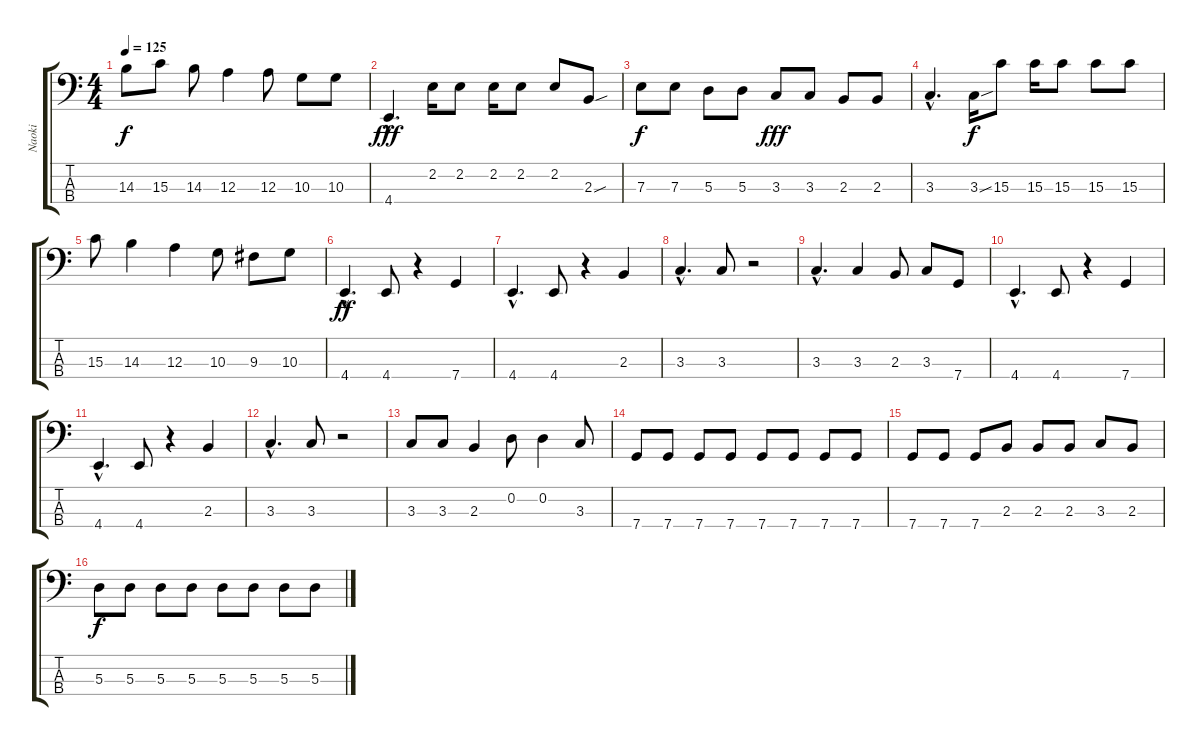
\track ("Naoki" "Naoki") {instrument electricbasspick}
\staff {score tabs}
\tuning (G2 D2 A1 C1) {hide}
\ts (4 4)
\tempo 125
\clef f4
\ks c
14.3.8{dy f} 15.3.8 14.3.8 12.3.4 12.3.8 10.3.8 10.3.8 |
4.4{hac}.4{d dy fff} 2.2.16 2.2.8 2.2.16 2.2.8 2.2.8 2.3{sou}.8 |
7.3.8{dy f} 7.3.8 5.3.8 5.3.8 3.3.8{dy fff} 3.3.8 2.3.8 2.3.8 |
3.3{hac}.4{d} 3.3{sou}.16{dy f} 15.3.8 15.3.16 15.3.8 15.3.8 15.3.8 |
15.3.8 14.3.4 12.3.4 10.3.8 9.3.8 10.3.8 |
4.4{hac}.4{d dy ff} 4.4.8 r.4 7.4.4 |
4.4{hac}.4{d} 4.4.8 r.4 2.3.4 |
3.3{hac}.4{d} 3.3.8 r.2 |
3.3{hac}.4{d} 3.3.4 2.3.8 3.3.8 7.4.8 |
4.4{hac}.4{d} 4.4.8 r.4 7.4.4 |
4.4{hac}.4{d} 4.4.8 r.4 2.3.4 |
3.3{hac}.4{d} 3.3.8 r.2 |
3.3.8 3.3.8 2.3.4 0.2.8 0.2.4 3.3.8 |
7.4.8 7.4.8 7.4.8 7.4.8 7.4.8 7.4.8 7.4.8 7.4.8 |
7.4.8 7.4.8 7.4.8 2.3.8 2.3.8 2.3.8 3.3.8 2.3.8 |
5.3.8{dy f} 5.3.8 5.3.8 5.3.8 5.3.8 5.3.8 5.3.8 5.3.8
